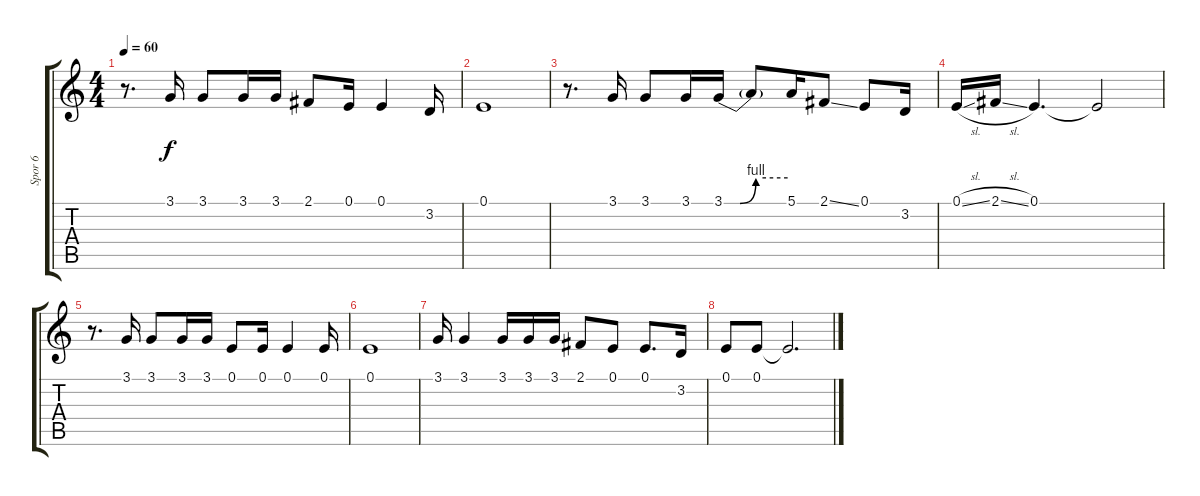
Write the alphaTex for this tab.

\track ("Spor 6" "Spor 6") {instrument voiceoohs}
\staff {score tabs}
\tuning (E4 B3 G3 D3 A2 E2) {hide}
\ts (4 4)
\tempo 60
\clef g2
\ks c
r.8{d dy f instrument voiceoohs} 3.1.16 3.1.8 3.1.16 3.1.16 2.1.8 0.1.16 0.1.4 3.2.16 |
0.1.1 |
r.8{d} 3.1.16 3.1.8 3.1.16 3.1{be (custom 0 0 15 0 30 4 60 4)}.16 3.1{t}.8 5.1.16 2.1{ss}.8 0.1.8 3.2.16 |
0.1{sl}.16 2.1{sl}.16 0.1.4{d} 0.1{t}.2 |
r.8{d} 3.1.16 3.1.8 3.1.16 3.1.16 0.1.8 0.1.16 0.1.4 0.1.16 |
0.1.1 |
3.1.16 3.1.4 3.1.16 3.1.16 3.1.16 2.1.8 0.1.8 0.1.8{d} 3.2.16 |
0.1.8 0.1.8 0.1{t}.2{d}
